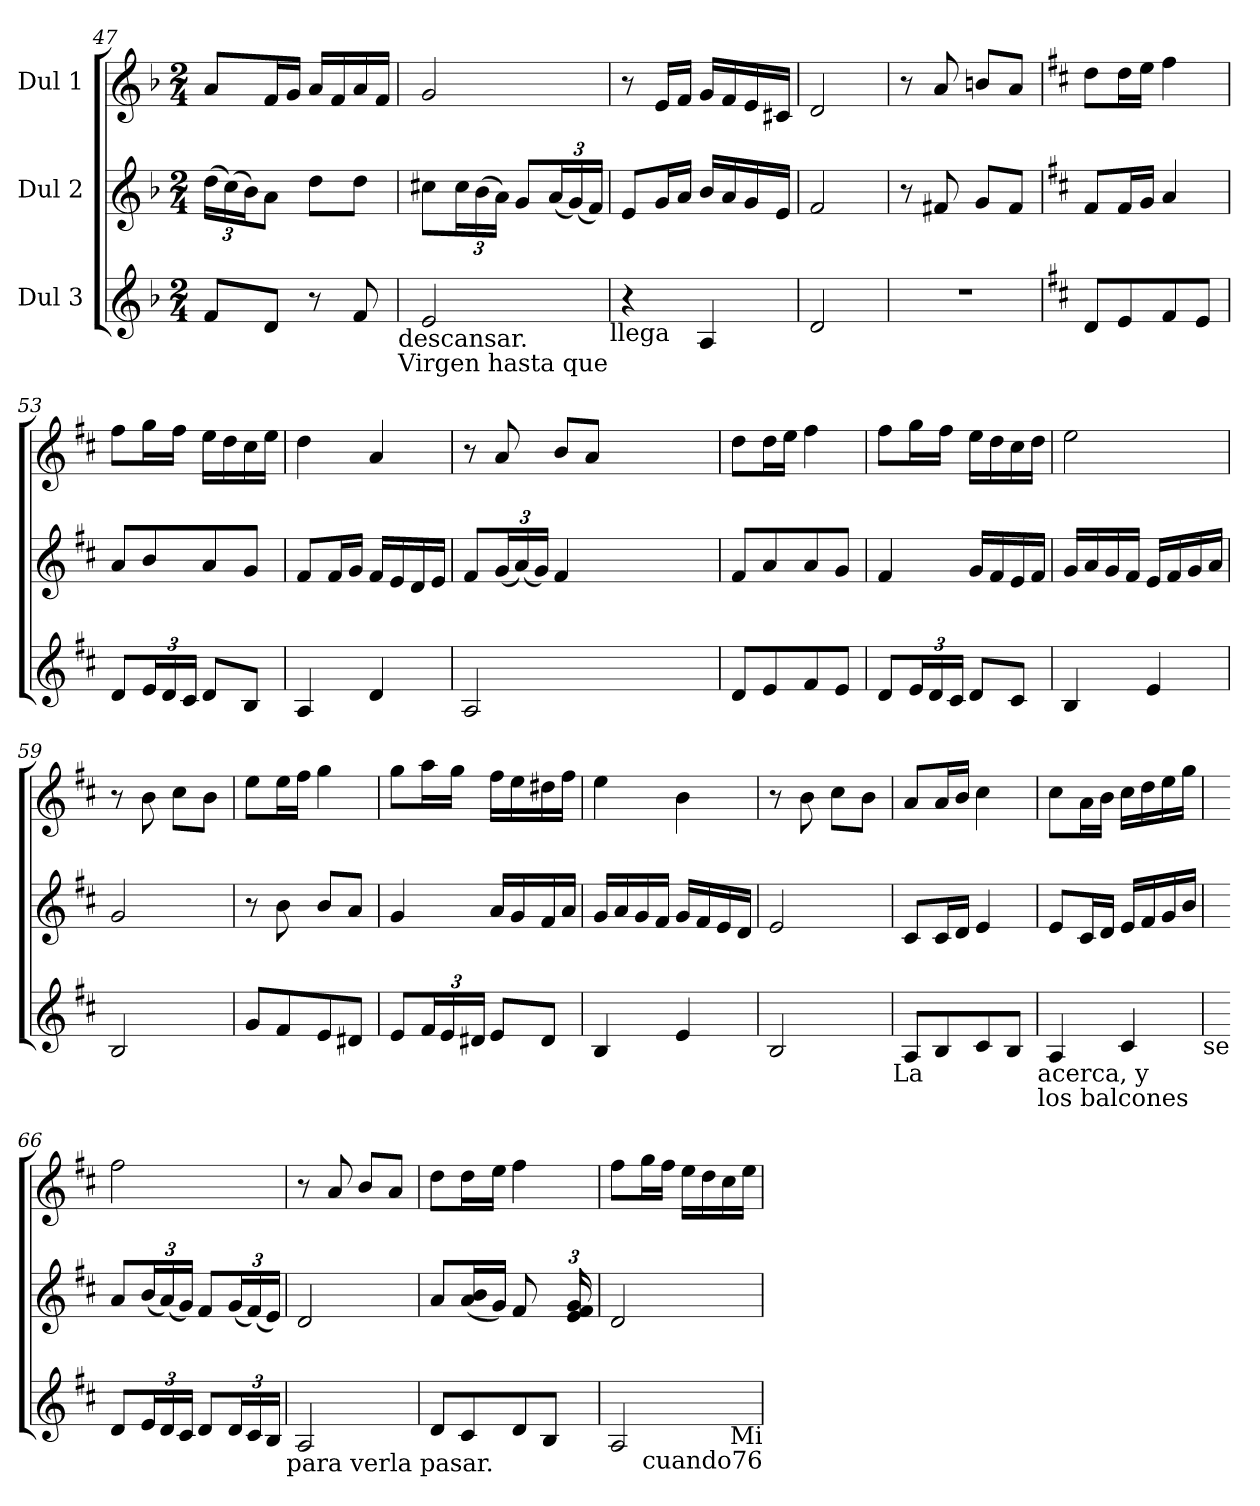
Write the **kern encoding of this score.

**kern	**kern	**kern
*part3	*part2	*part1
*staff3	*staff2	*staff1
*I"Dul 3	*I"Dul 2	*I"Dul 1
*clefG2	*clefG2	*clefG2
*k[b-]	*k[b-]	*k[b-]
*F:	*F:	*F:
*M2/4	*M2/4	*M2/4
*	*Xbrackettup	*
=47	=47	=47
8f/L	(>24dd\LL	8a/L
.	(>24cc\)	.
.	24b-\J)	.
8d/J	8a\J	16f/L
.	.	16g/JJ
8r	8dd\L	16a/LL
.	.	16f/
8f/	8dd\J	16a/
.	.	16f/JJ
!LO:TX:b:t=descansar.	!	!
!LO:TX:b:t=Virgen hasta que	!	!
=48	=48	=48
2e/	8cc#X\L	2g/
.	24cc#\L	.
.	(>24b-\	.
.	24a\JJ)	.
.	8g/L	.
.	(<24a/L	.
.	(<24g/)	.
.	24f/JJ)	.
!LO:TX:b:t=llega	!	!
!!LO:LB:g=z
=49	=49	=49
4r	8e/L	8r
.	16g/L	16e/LL
.	16a/JJ	16f/JJ
4A/	16b-/LL	16g/LL
.	16a/	16f/
.	16g/	16e/
.	16e/JJ	16c#X/JJ
=50	=50	=50
2d/	2f/	2d/
=51	=51	=51
2r	8r	8r
.	8f#X/	8a/
.	8g/L	8bn/L
.	8f#/J	8a/J
=52	=52	=52
*k[f#c#]	*k[f#c#]	*k[f#c#]
*D:	*D:	*D:
8d/L	8f#/L	8dd\L
8e/	16f#/L	16dd\L
.	16g/JJ	16ee\JJ
8f#/	4a/	4ff#\
8e/J	.	.
=53	=53	=53
8d/L	8a/L	8ff#\L
*Xbrackettup	*	*
24e/L	8b/	16gg\L
24d/	.	.
.	.	16ff#\JJ
24c#/JJ	.	.
8d/L	8a/	16ee\LL
.	.	16dd\
8B/J	8g/J	16cc#\
.	.	16ee\JJ
=54	=54	=54
4A/	8f#/L	4dd\
.	16f#/L	.
.	16g/JJ	.
4d/	16f#/LL	4a/
.	16e/	.
.	16d/	.
.	16e/JJ	.
!!LO:LB:g=z
=55	=55	=55
2A/	8f#/L	8r
.	(<24g/L	8a/
.	(<24a/)	.
.	24g/JJ)	.
.	4f#/	8b/L
.	.	8a/J
2ryy	2ryy	2ryy
8ryy	8ryy	8ryy
=56	=56	=56
8d/L	8f#/L	8dd\L
8e/	8a/	16dd\L
.	.	16ee\JJ
8f#/	8a/	4ff#\
8e/J	8g/J	.
=57	=57	=57
8d/L	4f#/	8ff#\L
24e/L	.	16gg\L
24d/	.	.
.	.	16ff#\JJ
24c#/JJ	.	.
8d/L	16g/LL	16ee\LL
.	16f#/	16dd\
8c#/J	16e/	16cc#\
.	16f#/JJ	16dd\JJ
=58	=58	=58
4B/	16g/LL	2ee\
.	16a/	.
.	16g/	.
.	16f#/JJ	.
4e/	16e/LL	.
.	16f#/	.
.	16g/	.
.	16a/JJ	.
=59	=59	=59
2B/	2g/	8r
.	.	8b\
.	.	8cc#\L
.	.	8b\J
=60	=60	=60
8g/L	8r	8ee\L
8f#/	8b\	16ee\L
.	.	16ff#\JJ
8e/	8b/L	4gg\
8d#X/J	8a/J	.
=61	=61	=61
8e/L	4g/	8gg\L
24f#/L	.	16aa\L
24e/	.	.
.	.	16gg\JJ
24d#X/JJ	.	.
8e/L	16a/LL	16ff#\LL
.	16g/	16ee\
8d#/J	16f#/	16dd#X\
.	16a/JJ	16ff#\JJ
=62	=62	=62
4B/	16g/LL	4ee\
.	16a/	.
.	16g/	.
.	16f#/JJ	.
4e/	16g/LL	4b\
.	16f#/	.
.	16e/	.
.	16d/JJ	.
!!LO:PB:g=z
=63	=63	=63
2B/	2e/	8r
.	.	8b\
.	.	8cc#\L
.	.	8b\J
!LO:TX:b:t=La	!	!
=64	=64	=64
8A/L	8c#/L	8a/L
8B/	16c#/L	16a/L
.	16d/JJ	16b/JJ
8c#/	4e/	4cc#\
8B/J	.	.
!LO:TX:b:t=acerca, y	!	!
!LO:TX:b:t=los balcones	!	!
=65	=65	=65
4A/	8e/L	8cc#\L
.	16c#/L	16a\L
.	16d/JJ	16b\JJ
4c#/	16e/LL	16cc#\LL
.	16f#/	16dd\
.	16g/	16ee\
.	16b/JJ	16gg\JJ
!LO:TX:b:t=se	!	!
=66	=66	=66
8d/L	8a/L	2ff#\
24e/L	(<24b/L	.
24d/	(<24a/)	.
24c#/JJ	24g/JJ)	.
8d/L	8f#/L	.
24d/L	(<24g/L	.
24c#/	(<24f#/)	.
24B/JJ	24e/JJ)	.
!LO:TX:b:t=para verla pasar.	!	!
!!LO:LB:g=z
=67	=67	=67
2A/	2d/	8r
.	.	8a/
.	.	8b/L
.	.	8a/J
=68	=68	=68
8d/L	8a/L	8dd\L
8c#/	(<16a/ 16b/L	16dd\L
.	16g/JJ)	16ee\JJ
8d/	8f#/	4ff#\
!	!LO:N:vis=16..	!
8B/J	12ryy	.
.	24e/ 24f#/ 24g/	.
=69	=69	=69
2A/	2d/	8ff#\L
.	.	16gg\L
.	.	16ff#\JJ
.	.	16ee\LL
.	.	16dd\
.	.	16cc#\
.	.	16ee\JJ
!LO:TX:b:t=Mi	!	!
!LO:TX:b:t=cuando76	!	!
=	=	=
*-	*-	*-
